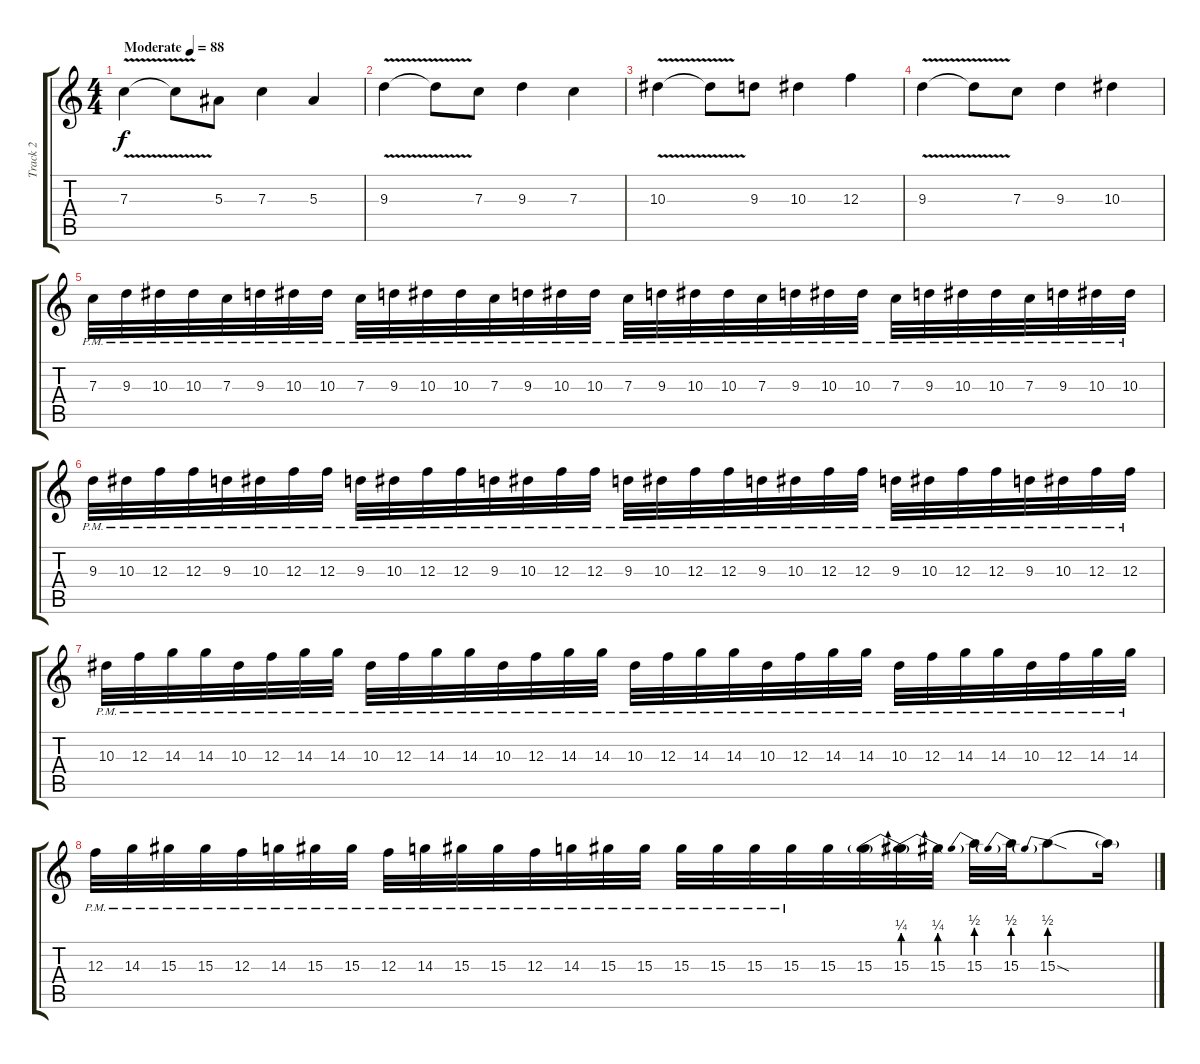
\track ("Track 2" "Track 2") {instrument distortionguitar}
\staff {score tabs}
\tuning (D4 A3 F3 C3 G2 C2) {hide}
\ts (4 4)
\tempo (88 "Moderate")
\clef g2
\ks c
7.3{v}.4{dy f instrument distortionguitar} 7.3{t}.8 5.3.8 7.3.4 5.3.4 |
9.3{v}.4 9.3{t}.8 7.3.8 9.3.4 7.3.4 |
10.3{v}.4 10.3{t}.8 9.3.8 10.3.4 12.3.4 |
9.3{v}.4 9.3{t}.8 7.3.8 9.3.4 10.3.4 |
7.3{pm}.32 9.3{pm}.32 10.3{pm}.32 10.3{pm}.32 7.3{pm}.32 9.3{pm}.32 10.3{pm}.32 10.3{pm}.32 7.3{pm}.32 9.3{pm}.32 10.3{pm}.32 10.3{pm}.32 7.3{pm}.32 9.3{pm}.32 10.3{pm}.32 10.3{pm}.32 7.3{pm}.32 9.3{pm}.32 10.3{pm}.32 10.3{pm}.32 7.3{pm}.32 9.3{pm}.32 10.3{pm}.32 10.3{pm}.32 7.3{pm}.32 9.3{pm}.32 10.3{pm}.32 10.3{pm}.32 7.3{pm}.32 9.3{pm}.32 10.3{pm}.32 10.3{pm}.32 |
9.3{pm}.32 10.3{pm}.32 12.3{pm}.32 12.3{pm}.32 9.3{pm}.32 10.3{pm}.32 12.3{pm}.32 12.3{pm}.32 9.3{pm}.32 10.3{pm}.32 12.3{pm}.32 12.3{pm}.32 9.3{pm}.32 10.3{pm}.32 12.3{pm}.32 12.3{pm}.32 9.3{pm}.32 10.3{pm}.32 12.3{pm}.32 12.3{pm}.32 9.3{pm}.32 10.3{pm}.32 12.3{pm}.32 12.3{pm}.32 9.3{pm}.32 10.3{pm}.32 12.3{pm}.32 12.3{pm}.32 9.3{pm}.32 10.3{pm}.32 12.3{pm}.32 12.3{pm}.32 |
10.3{pm}.32 12.3{pm}.32 14.3{pm}.32 14.3{pm}.32 10.3{pm}.32 12.3{pm}.32 14.3{pm}.32 14.3{pm}.32 10.3{pm}.32 12.3{pm}.32 14.3{pm}.32 14.3{pm}.32 10.3{pm}.32 12.3{pm}.32 14.3{pm}.32 14.3{pm}.32 10.3{pm}.32 12.3{pm}.32 14.3{pm}.32 14.3{pm}.32 10.3{pm}.32 12.3{pm}.32 14.3{pm}.32 14.3{pm}.32 10.3{pm}.32 12.3{pm}.32 14.3{pm}.32 14.3{pm}.32 10.3{pm}.32 12.3{pm}.32 14.3{pm}.32 14.3{pm}.32 |
12.3{pm}.32 14.3{pm}.32 15.3{pm}.32 15.3{pm}.32 12.3{pm}.32 14.3{pm}.32 15.3{pm}.32 15.3{pm}.32 12.3{pm}.32 14.3{pm}.32 15.3{pm}.32 15.3{pm}.32 12.3{pm}.32 14.3{pm}.32 15.3{pm}.32 15.3{pm}.32 15.3{pm}.32 15.3{pm}.32 15.3{pm}.32 15.3{pm}.32 15.3.32 15.3.32 15.3{be (prebend 0 1 60 1)}.32 15.3{be (prebend 0 1 60 1)}.32 15.3{be (prebend 0 2 60 2)}.32 15.3{be (prebend 0 2 60 2)}.32 15.3{be (prebend 0 2 60 2) sod}.8 15.3{t}.16
